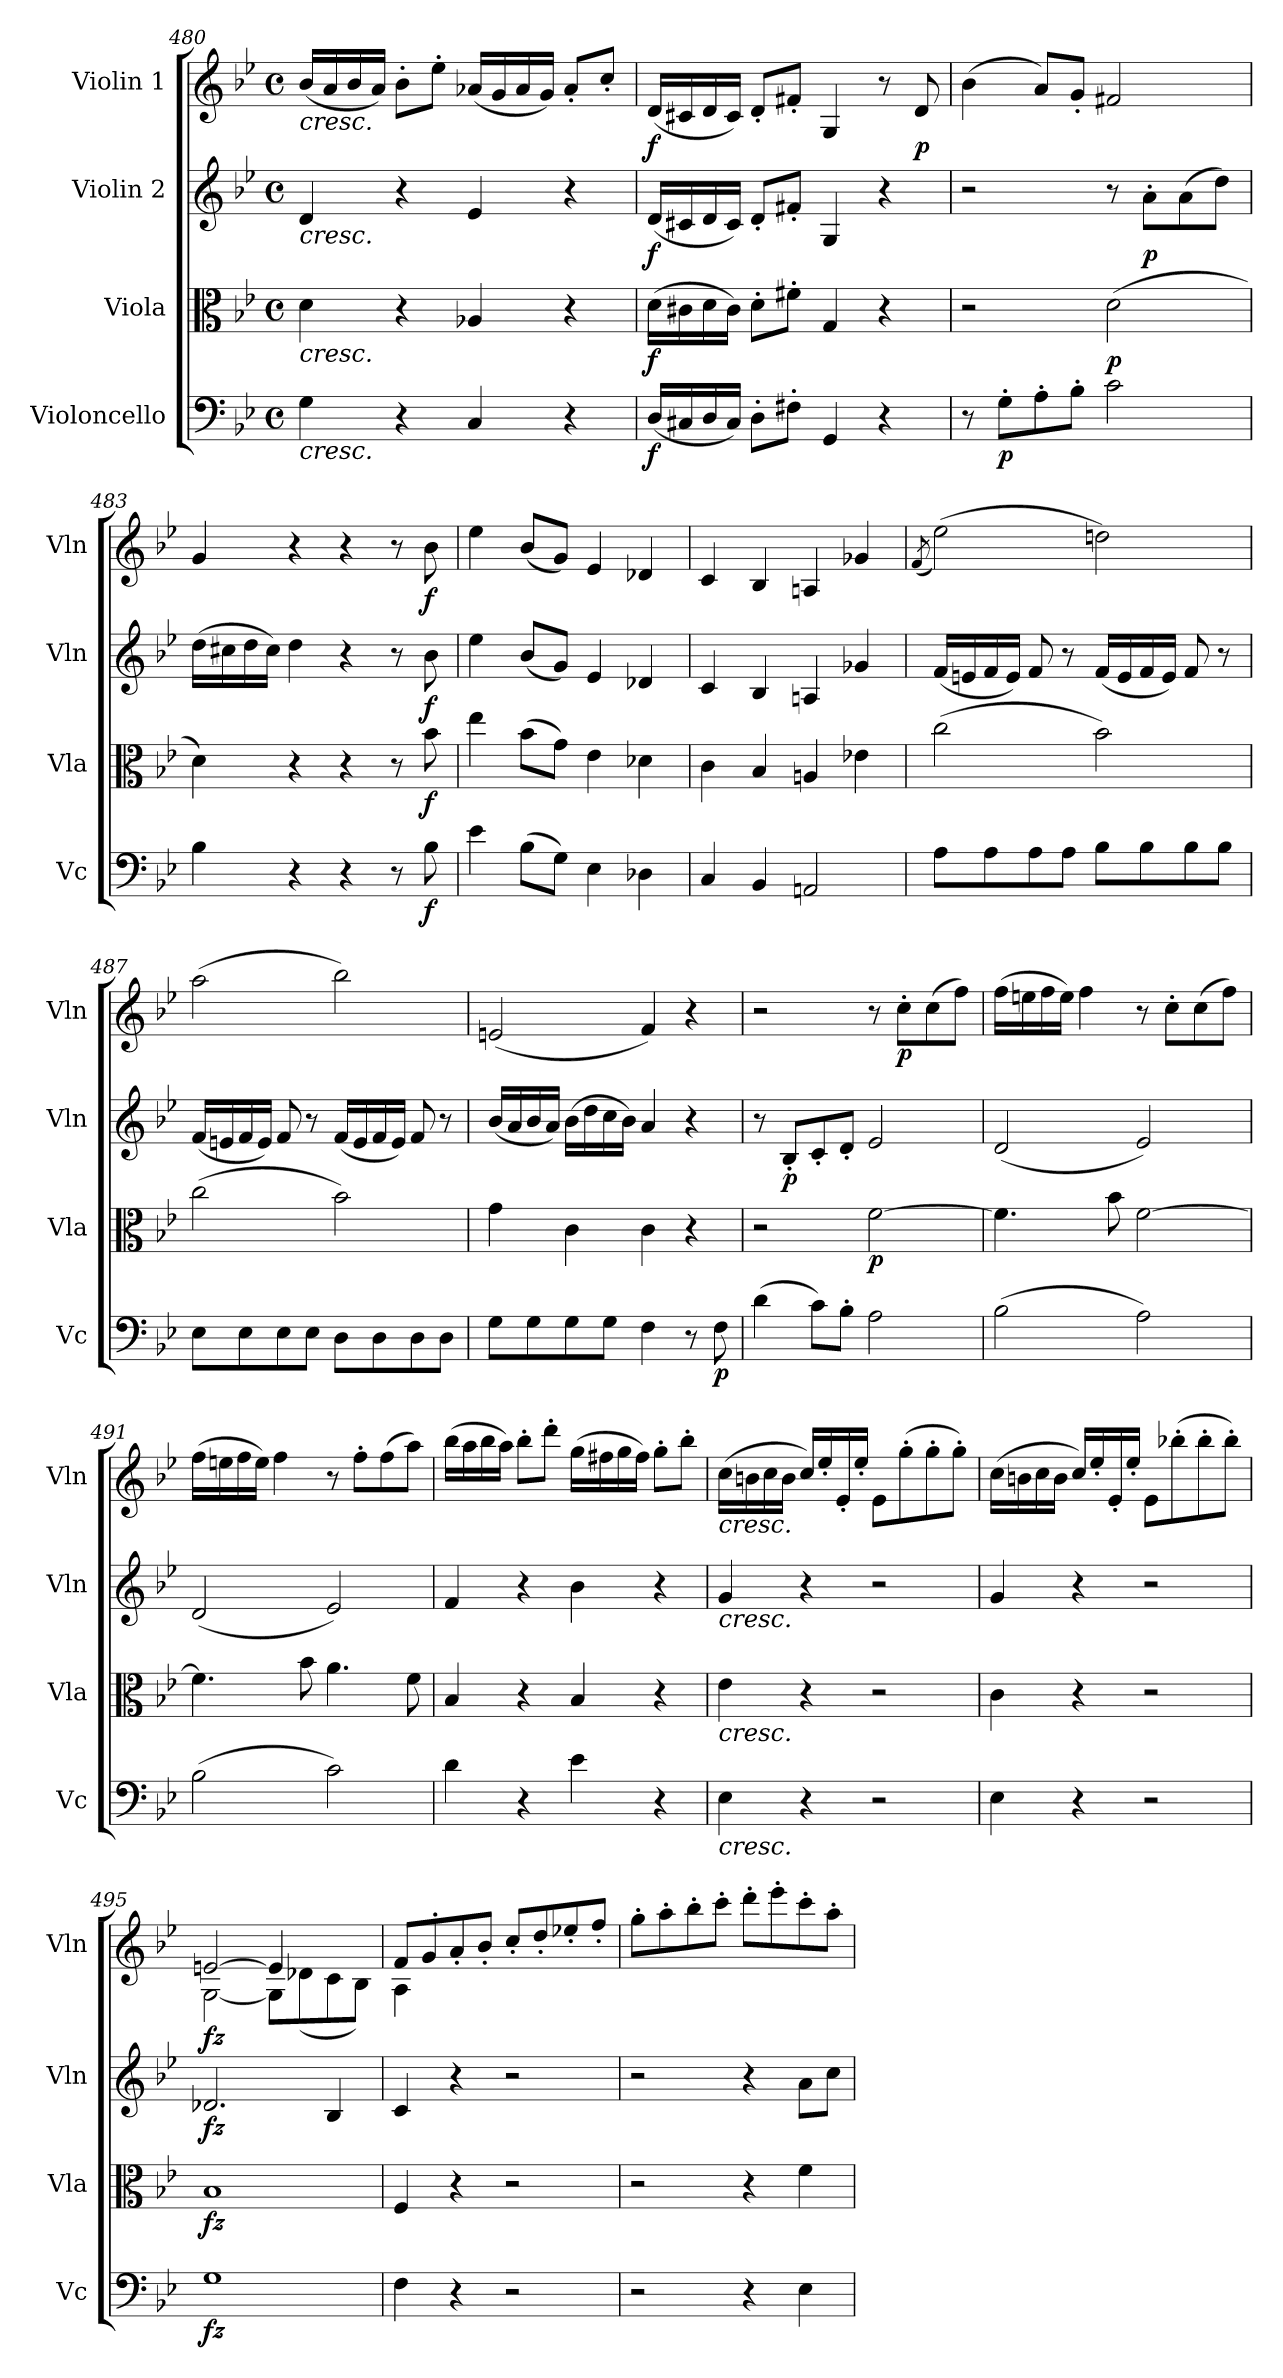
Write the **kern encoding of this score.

**kern	**dynam	**kern	**dynam	**kern	**dynam	**kern	**dynam
*part4	*part4	*part3	*part3	*part2	*part2	*part1	*part1
*staff4	*staff4	*staff3	*staff3	*staff2	*staff2	*staff1	*staff1
*I"Violoncello	*	*I"Viola	*	*I"Violin 2	*	*I"Violin 1	*
*I'Vc	*	*I'Vla	*	*I'Vln	*	*I'Vln	*
!!LO:LB:g=z
*clefF4	*	*clefC3	*	*clefG2	*	*clefG2	*
*k[b-e-]	*	*k[b-e-]	*	*k[b-e-]	*	*k[b-e-]	*
*M4/4	*	*M4/4	*	*M4/4	*	*M4/4	*
*met(c)	*	*met(c)	*	*met(c)	*	*met(c)	*
=480	=480	=480	=480	=480	=480	=480	=480
!	!	!	!	!	!	!LO:TX:b:i:t=cresc.	!
!	!	!	!	!LO:TX:b:i:t=cresc.	!	!	!
!	!	!LO:TX:b:i:t=cresc.	!	!	!	!	!
!LO:TX:b:i:t=cresc.	!	!	!	!	!	!	!
4G\	.	4d\	.	4d/	.	(<16b-/LL	.
.	.	.	.	.	.	16a/	.
.	.	.	.	.	.	16b-/	.
.	.	.	.	.	.	16a/JJ)	.
4r	.	4r	.	4r	.	8b-'\L	.
.	.	.	.	.	.	8ee-'\J	.
4C/	.	4A-X/	.	4e-/	.	(<16a-X/LL	.
.	.	.	.	.	.	16g/	.
.	.	.	.	.	.	16a-/	.
.	.	.	.	.	.	16g/JJ)	.
4r	.	4r	.	4r	.	8a-'/L	.
.	.	.	.	.	.	8cc'/J	.
=481	=481	=481	=481	=481	=481	=481	=481
!	!LO:DY:b	!	!LO:DY:b	!	!LO:DY:b	!	!LO:DY:b
(<16D/LL	f	(>16d\LL	f	(<16d/LL	f	(<16d/LL	f
16C#X/	.	16c#X\	.	16c#X/	.	16c#X/	.
16D/	.	16d\	.	16d/	.	16d/	.
16C#/JJ)	.	16c#\JJ)	.	16c#/JJ)	.	16c#/JJ)	.
8D'\L	.	8d'\L	.	8d'/L	.	8d'/L	.
8F#X'\J	.	8f#X'\J	.	8f#X'/J	.	8f#X'/J	.
4GG/	.	4G/	.	4G/	.	4G/	.
4r	.	4r	.	4r	.	8r	.
!	!	!	!	!	!	!	!LO:DY:b
.	.	.	.	.	.	8d/	p
=482	=482	=482	=482	=482	=482	=482	=482
8r	.	2r	.	2r	.	(>4b-\	.
!	!LO:DY:b	!	!	!	!	!	!
8G'\L	p	.	.	.	.	.	.
8A'\	.	.	.	.	.	8a/L)	.
8B-'\J	.	.	.	.	.	8g'/J	.
!	!	!	!LO:DY:b	!	!	!	!
2c\	.	(>2d\	p	8r	.	2f#X/	.
!	!	!	!	!	!LO:DY:b	!	!
.	.	.	.	8a'\L	p	.	.
.	.	.	.	(>8a\	.	.	.
.	.	.	.	8dd\J)	.	.	.
!!LO:LB:g=z
=483	=483	=483	=483	=483	=483	=483	=483
4B-\	.	4d\)	.	(>16dd\LL	.	4g/	.
.	.	.	.	16cc#X\	.	.	.
.	.	.	.	16dd\	.	.	.
.	.	.	.	16cc#\JJ)	.	.	.
4r	.	4r	.	4dd\	.	4r	.
4r	.	4r	.	4r	.	4r	.
8r	.	8r	.	8r	.	8r	.
!	!LO:DY:b	!	!LO:DY:b	!	!LO:DY:b	!	!LO:DY:b
8B-\	f	8b-\	f	8b-\	f	8b-\	f
=484	=484	=484	=484	=484	=484	=484	=484
4e-\	.	4ee-\	.	4ee-\	.	4ee-\	.
(>8B-\L	.	(>8b-\L	.	(<8b-/L	.	(<8b-/L	.
8G\J)	.	8g\J)	.	8g/J)	.	8g/J)	.
4E-\	.	4e-\	.	4e-/	.	4e-/	.
4D-X\	.	4d-X\	.	4d-X/	.	4d-X/	.
=485	=485	=485	=485	=485	=485	=485	=485
4C/	.	4c\	.	4c/	.	4c/	.
4BB-/	.	4B-/	.	4B-/	.	4B-/	.
2AAn/	.	4An/	.	4An/	.	4An/	.
.	.	4e-X\	.	4g-X/	.	4g-X/	.
=486	=486	=486	=486	=486	=486	=486	=486
.	.	.	.	.	.	(<8qf/	.
8A\L	.	(>2cc\	.	(<16f/LL	.	(>2ee-\)	.
.	.	.	.	16en/	.	.	.
8A\	.	.	.	16f/	.	.	.
.	.	.	.	16e/JJ)	.	.	.
8A\	.	.	.	8f/	.	.	.
8A\J	.	.	.	8r	.	.	.
8B-\L	.	2b-\)	.	(<16f/LL	.	2ddn\)	.
.	.	.	.	16e/	.	.	.
8B-\	.	.	.	16f/	.	.	.
.	.	.	.	16e/JJ)	.	.	.
8B-\	.	.	.	8f/	.	.	.
8B-\J	.	.	.	8r	.	.	.
!!LO:PB:g=z
=487	=487	=487	=487	=487	=487	=487	=487
8E-\L	.	(>2cc\	.	(<16f/LL	.	(>2aa\	.
.	.	.	.	16en/	.	.	.
8E-\	.	.	.	16f/	.	.	.
.	.	.	.	16e/JJ)	.	.	.
8E-\	.	.	.	8f/	.	.	.
8E-\J	.	.	.	8r	.	.	.
8D\L	.	2b-\)	.	(<16f/LL	.	2bb-\)	.
.	.	.	.	16e/	.	.	.
8D\	.	.	.	16f/	.	.	.
.	.	.	.	16e/JJ)	.	.	.
8D\	.	.	.	8f/	.	.	.
8D\J	.	.	.	8r	.	.	.
=488	=488	=488	=488	=488	=488	=488	=488
8G\L	.	4g\	.	(<16b-/LL	.	(<2en/	.
.	.	.	.	16a/	.	.	.
8G\	.	.	.	16b-/	.	.	.
.	.	.	.	16a/JJ)	.	.	.
8G\	.	4c\	.	(>16b-\LL	.	.	.
.	.	.	.	16dd\	.	.	.
8G\J	.	.	.	16cc\	.	.	.
.	.	.	.	16b-\JJ)	.	.	.
4F\	.	4c\	.	4a/	.	4f/)	.
8r	.	4r	.	4r	.	4r	.
!	!LO:DY:b	!	!	!	!	!	!
8F\	p	.	.	.	.	.	.
=489	=489	=489	=489	=489	=489	=489	=489
(>4d\	.	2r	.	8r	.	2r	.
!	!	!	!	!	!LO:DY:b	!	!
.	.	.	.	8B-'/L	p	.	.
8c\L)	.	.	.	8c'/	.	.	.
8B-'\J	.	.	.	8d'/J	.	.	.
!	!	!	!LO:DY:b	!	!	!	!
2A\	.	[2f\	p	2e-/	.	8r	.
!	!	!	!	!	!	!	!LO:DY:b
.	.	.	.	.	.	8cc'\L	p
.	.	.	.	.	.	(>8cc\	.
.	.	.	.	.	.	8ff\J)	.
=490	=490	=490	=490	=490	=490	=490	=490
(>2B-\	.	4.f\]	.	(<2d/	.	(>16ff\LL	.
.	.	.	.	.	.	16een\	.
.	.	.	.	.	.	16ff\	.
.	.	.	.	.	.	16ee\JJ)	.
.	.	.	.	.	.	4ff\	.
.	.	8b-\	.	.	.	.	.
2A\)	.	[2f\	.	2e-/)	.	8r	.
.	.	.	.	.	.	8cc'\L	.
.	.	.	.	.	.	(>8cc\	.
.	.	.	.	.	.	8ff\J)	.
!!LO:LB:g=z
=491	=491	=491	=491	=491	=491	=491	=491
(>2B-\	.	4.f\]	.	(<2d/	.	(>16ff\LL	.
.	.	.	.	.	.	16een\	.
.	.	.	.	.	.	16ff\	.
.	.	.	.	.	.	16ee\JJ)	.
.	.	.	.	.	.	4ff\	.
.	.	8b-\	.	.	.	.	.
2c\)	.	4.a\	.	2e-/)	.	8r	.
.	.	.	.	.	.	8ff'\L	.
.	.	.	.	.	.	(>8ff\	.
.	.	8f\	.	.	.	8aa\J)	.
=492	=492	=492	=492	=492	=492	=492	=492
4d\	.	4B-/	.	4f/	.	(>16bb-\LL	.
.	.	.	.	.	.	16aa\	.
.	.	.	.	.	.	16bb-\	.
.	.	.	.	.	.	16aa\JJ)	.
4r	.	4r	.	4r	.	8bb-'\L	.
.	.	.	.	.	.	8ddd'\J	.
4e-\	.	4B-/	.	4b-\	.	(>16gg\LL	.
.	.	.	.	.	.	16ff#X\	.
.	.	.	.	.	.	16gg\	.
.	.	.	.	.	.	16ff#\JJ)	.
4r	.	4r	.	4r	.	8gg'\L	.
.	.	.	.	.	.	8bb-'\J	.
=493	=493	=493	=493	=493	=493	=493	=493
!	!	!	!	!	!	!LO:TX:b:i:t=cresc.	!
!	!	!	!	!LO:TX:b:i:t=cresc.	!	!	!
!	!	!LO:TX:b:i:t=cresc.	!	!	!	!	!
!LO:TX:b:i:t=cresc.	!	!	!	!	!	!	!
4E-\	.	4e-\	.	4g/	.	(>16cc\LL	.
.	.	.	.	.	.	16bn\	.
.	.	.	.	.	.	16cc\	.
.	.	.	.	.	.	16b\JJ	.
4r	.	4r	.	4r	.	16cc/LL)	.
.	.	.	.	.	.	16ee-'/	.
.	.	.	.	.	.	16e-'/	.
.	.	.	.	.	.	16ee-'/JJ	.
2r	.	2r	.	2r	.	8e-\L	.
.	.	.	.	.	.	(>8gg'\	.
.	.	.	.	.	.	8gg'\	.
.	.	.	.	.	.	8gg'\J)	.
!!LO:LB:g=z
=494	=494	=494	=494	=494	=494	=494	=494
4E-\	.	4c\	.	4g/	.	(>16cc\LL	.
.	.	.	.	.	.	16bn\	.
.	.	.	.	.	.	16cc\	.
.	.	.	.	.	.	16b\JJ	.
4r	.	4r	.	4r	.	16cc/LL)	.
.	.	.	.	.	.	16ee-'/	.
.	.	.	.	.	.	16e-'/	.
.	.	.	.	.	.	16ee-'/JJ	.
2r	.	2r	.	2r	.	8e-\L	.
.	.	.	.	.	.	(>8bb-X'\	.
.	.	.	.	.	.	8bb-'\	.
.	.	.	.	.	.	8bb-'\J)	.
=495	=495	=495	=495	=495	=495	=495	=495
*	*	*	*	*	*	*^	*
!	!LO:DY:b	!	!LO:DY:b	!	!LO:DY:b	!	!	!LO:DY:b
1G	fz	1B-	fz	2.d-X/	fz	[2en/	[2G\	fz
.	.	.	.	.	.	4e/]	8G\L]	.
.	.	.	.	.	.	.	(<8d-X\	.
.	.	.	.	4B-/	.	4ryy	8c\	.
.	.	.	.	.	.	.	8B-\J)	.
=496	=496	=496	=496	=496	=496	=496	=496	=496
4F\	.	4F/	.	4c/	.	8f/L	4A\	.
.	.	.	.	.	.	8g'/	.	.
4r	.	4r	.	4r	.	8a'/	4ryy	.
.	.	.	.	.	.	8b-'/J	.	.
2r	.	2r	.	2r	.	8cc'/L	2ryy	.
.	.	.	.	.	.	8dd'/	.	.
.	.	.	.	.	.	8ee-X'/	.	.
.	.	.	.	.	.	8ff'/J	.	.
*	*	*	*	*	*	*v	*v	*
=497	=497	=497	=497	=497	=497	=497	=497
2r	.	2r	.	2r	.	8gg'\L	.
.	.	.	.	.	.	8aa'\	.
.	.	.	.	.	.	8bb-'\	.
.	.	.	.	.	.	8ccc'\J	.
4r	.	4r	.	4r	.	8ddd'\L	.
.	.	.	.	.	.	8eee-'\	.
4E-\	.	4f\	.	8a\L	.	8ccc'\	.
.	.	.	.	8cc\J	.	8aa'\J	.
=	=	=	=	=	=	=	=
*-	*-	*-	*-	*-	*-	*-	*-
